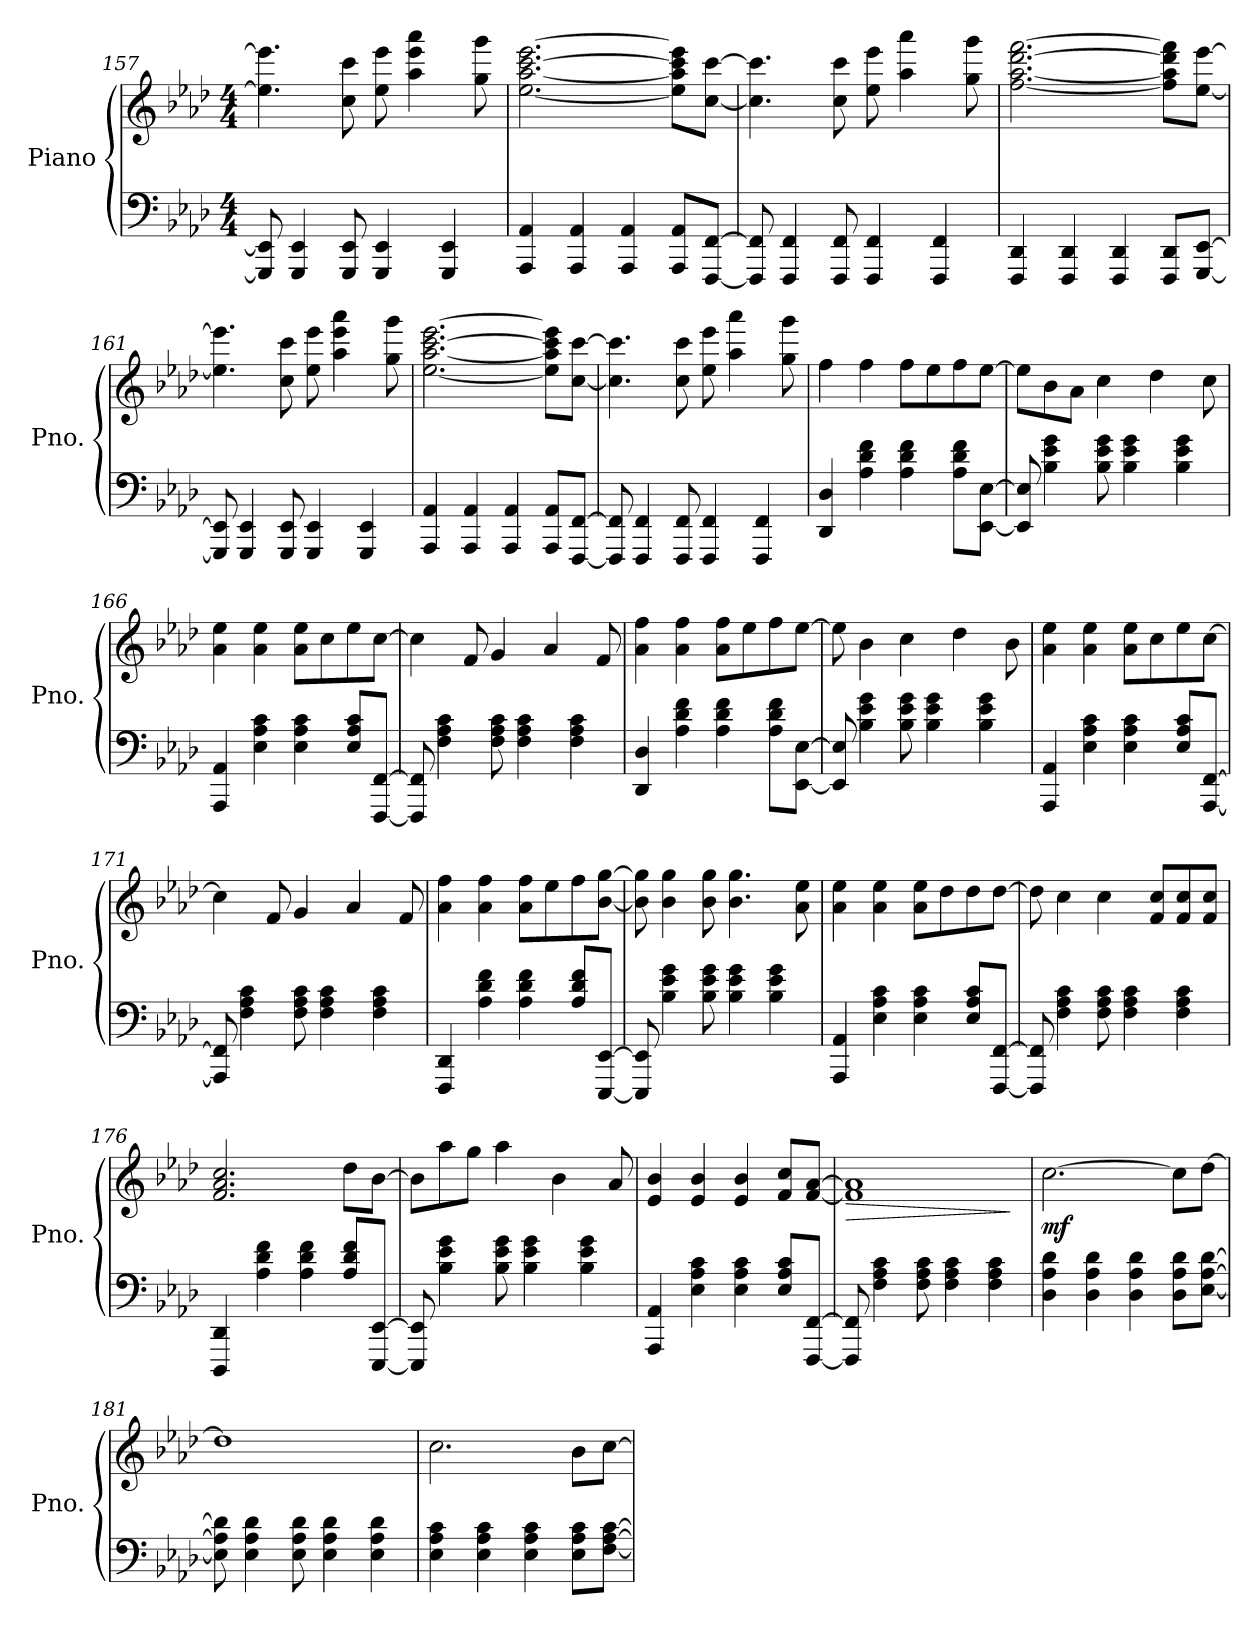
**kern	**kern	**dynam
*part1	*part1	*part1
*staff2	*staff1	*staff1/2
*I"Piano	*	*
*I'Pno.	*	*
*clefF4	*clefG2	*
*k[b-e-a-d-]	*k[b-e-a-d-]	*
*M4/4	*M4/4	*
=157	=157	=157
8GGG/] 8EE-/]	4.ee-\] 4.eee-\]	.
4GGG/ 4EE-/	.	.
8GGG/ 8EE-/	8cc\ 8ccc\	.
4GGG/ 4EE-/	8ee-\ 8eee-\	.
.	4aa-\ 4eee-\ 4aaa-\	.
4GGG/ 4EE-/	.	.
.	8gg\ 8ggg\	.
!!LO:LB:g=z
=158	=158	=158
4AAA-/ 4AA-/	[2.ee-\ [2.aa-\ [2.ccc\ [2.eee-\	.
4AAA-/ 4AA-/	.	.
4AAA-/ 4AA-/	.	.
8AAA-/ 8AA-/L	8ee-\] 8aa-\] 8ccc\] 8eee-\]L	.
[8FFF/ [8FF/J	[8cc\ [8ccc\J	.
=159	=159	=159
8FFF/] 8FF/]	4.cc\] 4.ccc\]	.
4FFF/ 4FF/	.	.
8FFF/ 8FF/	8cc\ 8ccc\	.
4FFF/ 4FF/	8ee-\ 8eee-\	.
.	4aa-\ 4aaa-\	.
4FFF/ 4FF/	.	.
.	8gg\ 8ggg\	.
=160	=160	=160
4FFF/ 4DD-/	[2.ff\ [2.aa-\ [2.ddd-\ [2.fff\	.
4FFF/ 4DD-/	.	.
4FFF/ 4DD-/	.	.
8FFF/ 8DD-/L	8ff\] 8aa-\] 8ddd-\] 8fff\]L	.
[8GGG/ [8EE-/J	[8ee-\ [8eee-\J	.
=161	=161	=161
8GGG/] 8EE-/]	4.ee-\] 4.eee-\]	.
4GGG/ 4EE-/	.	.
8GGG/ 8EE-/	8cc\ 8ccc\	.
4GGG/ 4EE-/	8ee-\ 8eee-\	.
.	4aa-\ 4eee-\ 4aaa-\	.
4GGG/ 4EE-/	.	.
.	8gg\ 8ggg\	.
=162	=162	=162
4AAA-/ 4AA-/	[2.ee-\ [2.aa-\ [2.ccc\ [2.eee-\	.
4AAA-/ 4AA-/	.	.
4AAA-/ 4AA-/	.	.
8AAA-/ 8AA-/L	8ee-\] 8aa-\] 8ccc\] 8eee-\]L	.
[8FFF/ [8FF/J	[8cc\ [8ccc\J	.
!!LO:PB:g=z
=163	=163	=163
8FFF/] 8FF/]	4.cc\] 4.ccc\]	.
4FFF/ 4FF/	.	.
8FFF/ 8FF/	8cc\ 8ccc\	.
4FFF/ 4FF/	8ee-\ 8eee-\	.
.	4aa-\ 4aaa-\	.
4FFF/ 4FF/	.	.
.	8gg\ 8ggg\	.
=164	=164	=164
4DD-/ 4D-/	4ff\	.
4A-\ 4d-\ 4f\	4ff\	.
4A-\ 4d-\ 4f\	8ff\L	.
.	8ee-\	.
8A-\ 8d-\ 8f\L	8ff\	.
[8EE-\ [8E-\J	[8ee-\J	.
=165	=165	=165
8EE-/] 8E-/]	8ee-\L]	.
4B-\ 4e-\ 4g\	8b-\	.
.	8a-\J	.
8B-\ 8e-\ 8g\	4cc\	.
4B-\ 4e-\ 4g\	.	.
.	4dd-\	.
4B-\ 4e-\ 4g\	.	.
.	8cc\	.
=166	=166	=166
4AAA-/ 4AA-/	4a-\ 4ee-\	.
4E-\ 4A-\ 4c\	4a-\ 4ee-\	.
4E-\ 4A-\ 4c\	8a-\ 8ee-\L	.
.	8cc\	.
8E-/ 8A-/ 8c/L	8ee-\	.
[8FFF/ [8FF/J	[8cc\J	.
=167	=167	=167
8FFF/] 8FF/]	4cc\]	.
4F\ 4A-\ 4c\	.	.
.	8f/	.
8F\ 8A-\ 8c\	4g/	.
4F\ 4A-\ 4c\	.	.
.	4a-/	.
4F\ 4A-\ 4c\	.	.
.	8f/	.
!!LO:LB:g=z
=168	=168	=168
4DD-/ 4D-/	4a-\ 4ff\	.
4A-\ 4d-\ 4f\	4a-\ 4ff\	.
4A-\ 4d-\ 4f\	8a-\ 8ff\L	.
.	8ee-\	.
8A-\ 8d-\ 8f\L	8ff\	.
[8EE-\ [8E-\J	[8ee-\J	.
=169	=169	=169
8EE-/] 8E-/]	8ee-\]	.
4B-\ 4e-\ 4g\	4b-\	.
8B-\ 8e-\ 8g\	4cc\	.
4B-\ 4e-\ 4g\	.	.
.	4dd-\	.
4B-\ 4e-\ 4g\	.	.
.	8b-\	.
=170	=170	=170
4AAA-/ 4AA-/	4a-\ 4ee-\	.
4E-\ 4A-\ 4c\	4a-\ 4ee-\	.
4E-\ 4A-\ 4c\	8a-\ 8ee-\L	.
.	8cc\	.
8E-/ 8A-/ 8c/L	8ee-\	.
[8AAA-/ [8FF/J	[8cc\J	.
=171	=171	=171
8AAA-/] 8FF/]	4cc\]	.
4F\ 4A-\ 4c\	.	.
.	8f/	.
8F\ 8A-\ 8c\	4g/	.
4F\ 4A-\ 4c\	.	.
.	4a-/	.
4F\ 4A-\ 4c\	.	.
.	8f/	.
=172	=172	=172
4FFF/ 4DD-/	4a-\ 4ff\	.
4A-\ 4d-\ 4f\	4a-\ 4ff\	.
4A-\ 4d-\ 4f\	8a-\ 8ff\L	.
.	8ee-\	.
8A-/ 8d-/ 8f/L	8ff\	.
[8EEE-/ [8EE-/J	[8b-\ [8gg\J	.
!!LO:LB:g=z
=173	=173	=173
8EEE-/] 8EE-/]	8b-\] 8gg\]	.
4B-\ 4e-\ 4g\	4b-\ 4gg\	.
8B-\ 8e-\ 8g\	8b-\ 8gg\	.
4B-\ 4e-\ 4g\	4.b-\ 4.gg\	.
4B-\ 4e-\ 4g\	.	.
.	8a-\ 8ee-\	.
=174	=174	=174
4AAA-/ 4AA-/	4a-\ 4ee-\	.
4E-\ 4A-\ 4c\	4a-\ 4ee-\	.
4E-\ 4A-\ 4c\	8a-\ 8ee-\L	.
.	8dd-\	.
8E-/ 8A-/ 8c/L	8dd-\	.
[8FFF/ [8FF/J	[8dd-\J	.
=175	=175	=175
8FFF/] 8FF/]	8dd-\]	.
4F\ 4A-\ 4c\	4cc\	.
8F\ 8A-\ 8c\	4cc\	.
4F\ 4A-\ 4c\	.	.
.	8f/ 8cc/L	.
4F\ 4A-\ 4c\	8f/ 8cc/	.
.	8f/ 8cc/J	.
=176	=176	=176
4DDD-/ 4DD-/	2.f/ 2.a-/ 2.cc/	.
4A-\ 4d-\ 4f\	.	.
4A-\ 4d-\ 4f\	.	.
8A-/ 8d-/ 8f/L	8dd-\L	.
[8EEE-/ [8EE-/J	[8b-\J	.
=177	=177	=177
8EEE-/] 8EE-/]	8b-\L]	.
4B-\ 4e-\ 4g\	8aa-\	.
.	8gg\J	.
8B-\ 8e-\ 8g\	4aa-\	.
4B-\ 4e-\ 4g\	.	.
.	4b-\	.
4B-\ 4e-\ 4g\	.	.
.	8a-/	.
!!LO:LB:g=z
=178	=178	=178
4AAA-/ 4AA-/	4e-/ 4b-/	.
4E-\ 4A-\ 4c\	4e-/ 4b-/	.
4E-\ 4A-\ 4c\	4e-/ 4b-/	.
8E-/ 8A-/ 8c/L	8f/ 8cc/L	.
[8FFF/ [8FF/J	[8f/ [8a-/J	.
=179	=179	=179
!	!	!LO:HP:b
8FFF/] 8FF/]	1f] 1a-]	>
4F\ 4A-\ 4c\	.	.
8F\ 8A-\ 8c\	.	.
4F\ 4A-\ 4c\	.	.
4F\ 4A-\ 4c\	.	.
.	.	]
=180	=180	=180
!	!	!LO:DY:b
4D-\ 4A-\ 4d-\	[2.cc\	mf
4D-\ 4A-\ 4d-\	.	.
4D-\ 4A-\ 4d-\	.	.
8D-\ 8A-\ 8d-\L	8cc\L]	.
[8E-\ [8A-\ [8d-\J	[8dd-\J	.
=181	=181	=181
8E-\] 8A-\] 8d-\]	1dd-]	.
4E-\ 4A-\ 4d-\	.	.
8E-\ 8A-\ 8d-\	.	.
4E-\ 4A-\ 4d-\	.	.
4E-\ 4A-\ 4d-\	.	.
=182	=182	=182
4E-\ 4A-\ 4c\	2.cc\	.
4E-\ 4A-\ 4c\	.	.
4E-\ 4A-\ 4c\	.	.
8E-\ 8A-\ 8c\L	8b-\L	.
[8F\ [8A-\ [8c\J	[8cc\J	.
=	=	=
*-	*-	*-
